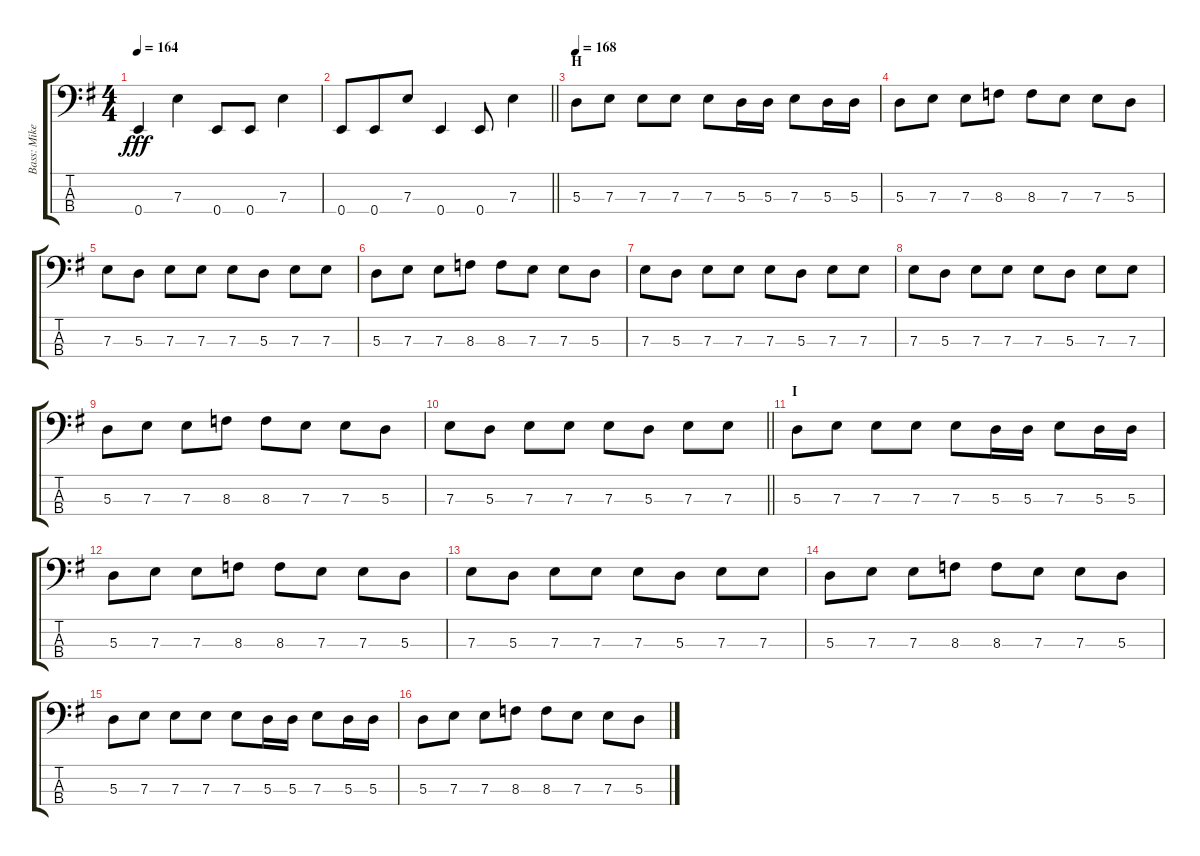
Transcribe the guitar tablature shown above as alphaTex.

\track ("Bass: Mike" "Bass: Mike") {instrument electricbassfinger}
\staff {score tabs}
\tuning (G2 D2 A1 E1) {hide}
\ts (4 4)
\tempo 164
\clef f4
\ks g
0.4.4{dy fff} 7.3.4 0.4.8 0.4.8 7.3.4 |
\barLineRight lightlight
0.4.8 0.4.8{beam merge} 7.3.8 0.4.4 0.4.8 7.3.4 |
\section ("" "H")
\tempo 168
5.3.8 7.3.8 7.3.8 7.3.8 7.3.8 5.3.16 5.3.16 7.3.8 5.3.16 5.3.16 |
5.3.8 7.3.8 7.3.8 8.3.8 8.3.8 7.3.8 7.3.8 5.3.8 |
7.3.8 5.3.8 7.3.8 7.3.8 7.3.8 5.3.8 7.3.8 7.3.8 |
5.3.8 7.3.8 7.3.8 8.3.8 8.3.8 7.3.8 7.3.8 5.3.8 |
7.3.8 5.3.8 7.3.8 7.3.8 7.3.8 5.3.8 7.3.8 7.3.8 |
7.3.8 5.3.8 7.3.8 7.3.8 7.3.8 5.3.8 7.3.8 7.3.8 |
5.3.8 7.3.8 7.3.8 8.3.8 8.3.8 7.3.8 7.3.8 5.3.8 |
\barLineRight lightlight
7.3.8 5.3.8 7.3.8 7.3.8 7.3.8 5.3.8 7.3.8 7.3.8 |
\section ("" "I")
5.3.8 7.3.8 7.3.8 7.3.8 7.3.8 5.3.16 5.3.16 7.3.8 5.3.16 5.3.16 |
5.3.8 7.3.8 7.3.8 8.3.8 8.3.8 7.3.8 7.3.8 5.3.8 |
7.3.8 5.3.8 7.3.8 7.3.8 7.3.8 5.3.8 7.3.8 7.3.8 |
5.3.8 7.3.8 7.3.8 8.3.8 8.3.8 7.3.8 7.3.8 5.3.8 |
5.3.8 7.3.8 7.3.8 7.3.8 7.3.8 5.3.16 5.3.16 7.3.8 5.3.16 5.3.16 |
5.3.8 7.3.8 7.3.8 8.3.8 8.3.8 7.3.8 7.3.8 5.3.8
